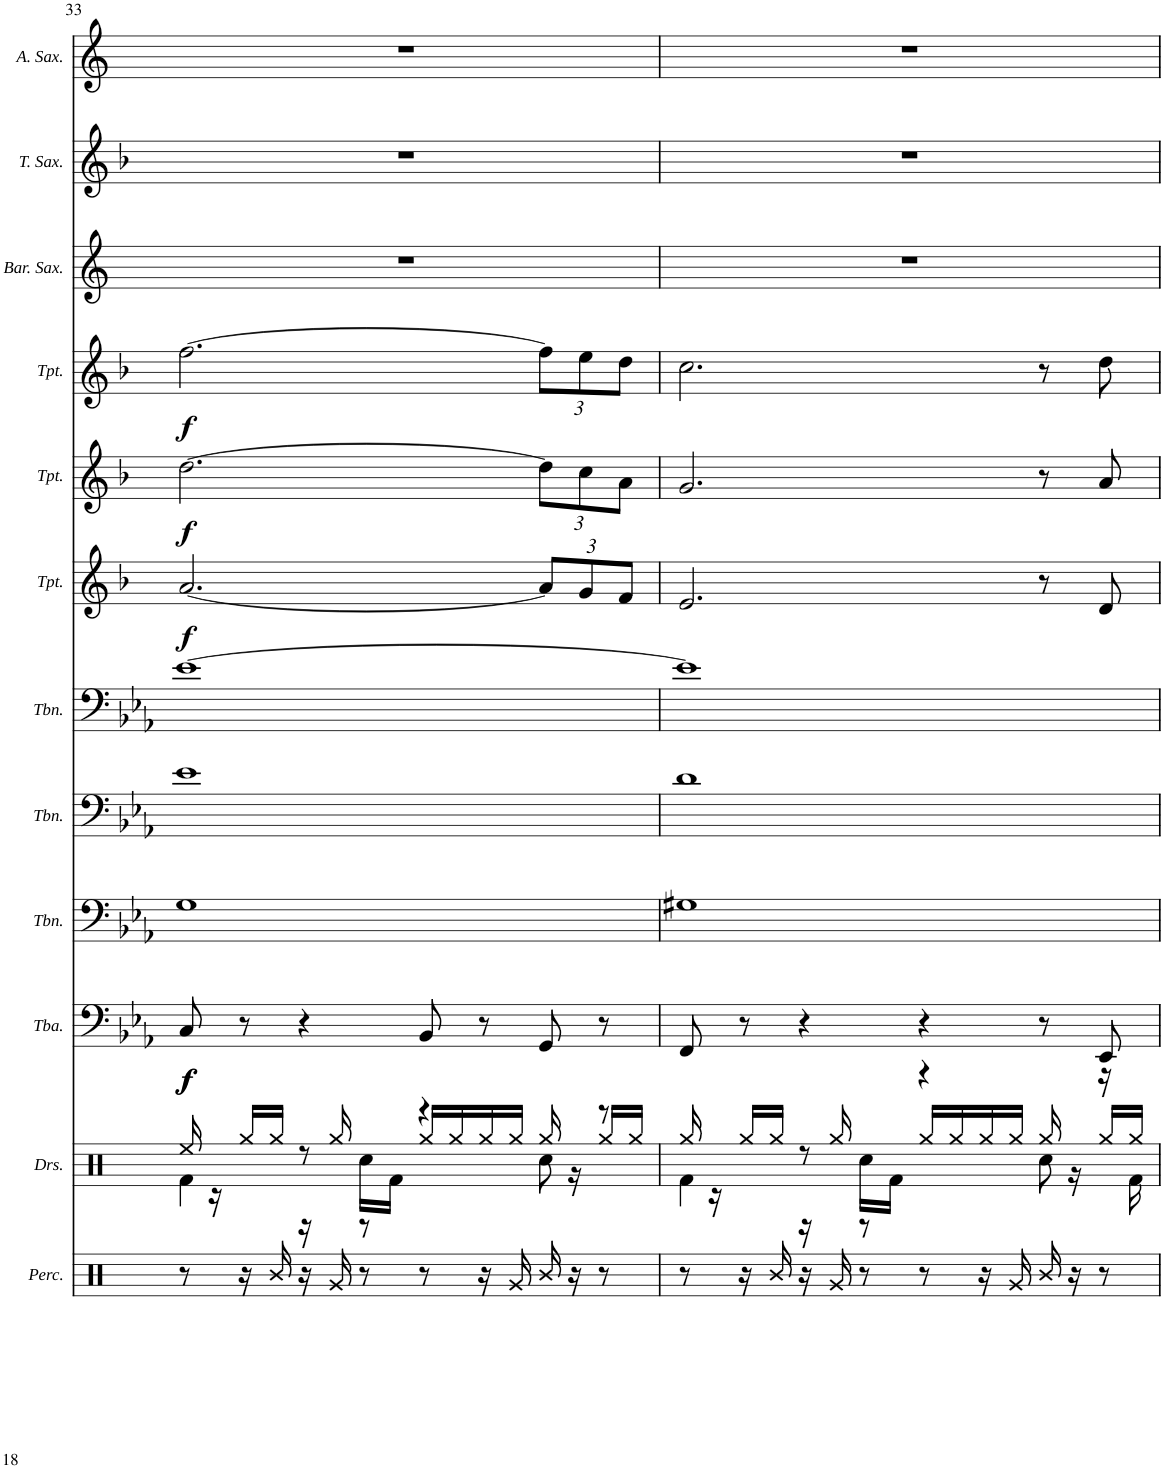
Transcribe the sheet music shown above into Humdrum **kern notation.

**kern	**kern	**kern	**dynam	**kern	**kern	**kern	**kern	**dynam	**kern	**dynam	**kern	**dynam	**kern	**kern	**kern
*part12	*part11	*part10	*part10	*part9	*part8	*part7	*part6	*part6	*part5	*part5	*part4	*part4	*part3	*part2	*part1
*staff12	*staff11	*staff10	*staff10	*staff9	*staff8	*staff7	*staff6	*staff6	*staff5	*staff5	*staff4	*staff4	*staff3	*staff2	*staff1
*I"Percussion	*I"Drumset	*I"Tuba	*	*I"Trombone	*I"Trombone	*I"Trombone	*I"Trumpet	*	*I"Trumpet	*	*I"Trumpet	*	*I"Baritone Saxophone	*I"Tenor Saxophone	*I"Alto Saxophone
*I'Perc.	*I'Drs.	*I'Tba.	*	*I'Tbn.	*I'Tbn.	*I'Tbn.	*I'Tpt.	*	*I'Tpt.	*	*I'Tpt.	*	*I'Bar. Sax.	*I'T. Sax.	*I'A. Sax.
!!LO:PB:g=z
*clefX	*clefX	*clefF4	*	*clefF4	*clefF4	*clefF4	*clefG2	*	*clefG2	*	*clefG2	*	*clefG2	*clefG2	*clefG2
*	*	*	*	*	*	*	*Trd1c2	*	*Trd1c2	*	*Trd1c2	*	*Trd12c21	*Trd8c14	*Trd5c9
*k[]	*k[]	*k[b-e-a-]	*	*k[b-e-a-]	*k[b-e-a-]	*k[b-e-a-]	*k[b-]	*	*k[b-]	*	*k[b-]	*	*k[]	*k[b-]	*k[]
*M4/4	*M4/4	*M4/4	*	*M4/4	*M4/4	*M4/4	*M4/4	*	*M4/4	*	*M4/4	*	*M4/4	*M4/4	*M4/4
=33	=33	=33	=33	=33	=33	=33	=33	=33	=33	=33	=33	=33	=33	=33	=33
*	*^	*	*	*	*	*	*	*	*	*	*	*	*	*	*
!	!	!	!	!LO:DY:b	!	!	!	!	!	!	!	!	!	!	!	!
!	!	!	!	!LO:DY:n=1:b	!	!	!	!	!LO:DY:b	!	!LO:DY:b	!	!LO:DY:b	!	!	!
8r	4Rf\	16Ree/	8C/	f f	1G	1e-	[1e-	[2.a/	f	[2.dd\	f	[2.ff\	f	1r	1r	1r
.	.	16r	.	.	.	.	.	.	.	.	.	.	.	.	.	.
16r	.	16Rgg/LL	8r	.	.	.	.	.	.	.	.	.	.	.	.	.
16R/	.	16Rgg/JJ	.	.	.	.	.	.	.	.	.	.	.	.	.	.
16r	8r	16r	4r	.	.	.	.	.	.	.	.	.	.	.	.	.
16Rg/	.	16Rgg/	.	.	.	.	.	.	.	.	.	.	.	.	.	.
8r	16Rcc\LL	8r	.	.	.	.	.	.	.	.	.	.	.	.	.	.
.	16Rf\JJ	.	.	.	.	.	.	.	.	.	.	.	.	.	.	.
8r	4r	16Rgg/LL	8BB-/	.	.	.	.	.	.	.	.	.	.	.	.	.
.	.	16Rgg/	.	.	.	.	.	.	.	.	.	.	.	.	.	.
16r	.	16Rgg/	8r	.	.	.	.	.	.	.	.	.	.	.	.	.
16Rg/	.	16Rgg/JJ	.	.	.	.	.	.	.	.	.	.	.	.	.	.
*	*	*	*	*	*	*	*	*Xbrackettup	*	*Xbrackettup	*	*Xbrackettup	*	*	*	*
16R/	8Rcc\	16Rgg/	8GG/	.	.	.	.	12a/L]	.	12dd\L]	.	12ff\L]	.	.	.	.
16r	.	16r	.	.	.	.	.	.	.	.	.	.	.	.	.	.
.	.	.	.	.	.	.	.	12g/	.	12cc\	.	12ee\	.	.	.	.
8r	8r	16Rgg/LL	8r	.	.	.	.	.	.	.	.	.	.	.	.	.
.	.	.	.	.	.	.	.	12f/J	.	12a\J	.	12dd\J	.	.	.	.
.	.	16Rgg/JJ	.	.	.	.	.	.	.	.	.	.	.	.	.	.
=34	=34	=34	=34	=34	=34	=34	=34	=34	=34	=34	=34	=34	=34	=34	=34	=34
8r	4Rf\	16Rgg/	8FF/	.	1G#X	1d	1e-]	2.e/	.	2.g/	.	2.cc\	.	1r	1r	1r
.	.	16r	.	.	.	.	.	.	.	.	.	.	.	.	.	.
16r	.	16Rgg/LL	8r	.	.	.	.	.	.	.	.	.	.	.	.	.
16R/	.	16Rgg/JJ	.	.	.	.	.	.	.	.	.	.	.	.	.	.
16r	8r	16r	4r	.	.	.	.	.	.	.	.	.	.	.	.	.
16Rg/	.	16Rgg/	.	.	.	.	.	.	.	.	.	.	.	.	.	.
8r	16Rcc\LL	8r	.	.	.	.	.	.	.	.	.	.	.	.	.	.
.	16Rf\JJ	.	.	.	.	.	.	.	.	.	.	.	.	.	.	.
8r	4r	16Rgg/LL	4r	.	.	.	.	.	.	.	.	.	.	.	.	.
.	.	16Rgg/	.	.	.	.	.	.	.	.	.	.	.	.	.	.
16r	.	16Rgg/	.	.	.	.	.	.	.	.	.	.	.	.	.	.
16Rg/	.	16Rgg/JJ	.	.	.	.	.	.	.	.	.	.	.	.	.	.
16R/	8Rcc\	16Rgg/	8r	.	.	.	.	8r	.	8r	.	8r	.	.	.	.
16r	.	16r	.	.	.	.	.	.	.	.	.	.	.	.	.	.
8r	16r	16Rgg/LL	8EE-/	.	.	.	.	8d/	.	8a/	.	8dd\	.	.	.	.
.	16Rf\	16Rgg/JJ	.	.	.	.	.	.	.	.	.	.	.	.	.	.
*	*v	*v	*	*	*	*	*	*	*	*	*	*	*	*	*	*
=	=	=	=	=	=	=	=	=	=	=	=	=	=	=	=
*-	*-	*-	*-	*-	*-	*-	*-	*-	*-	*-	*-	*-	*-	*-	*-
